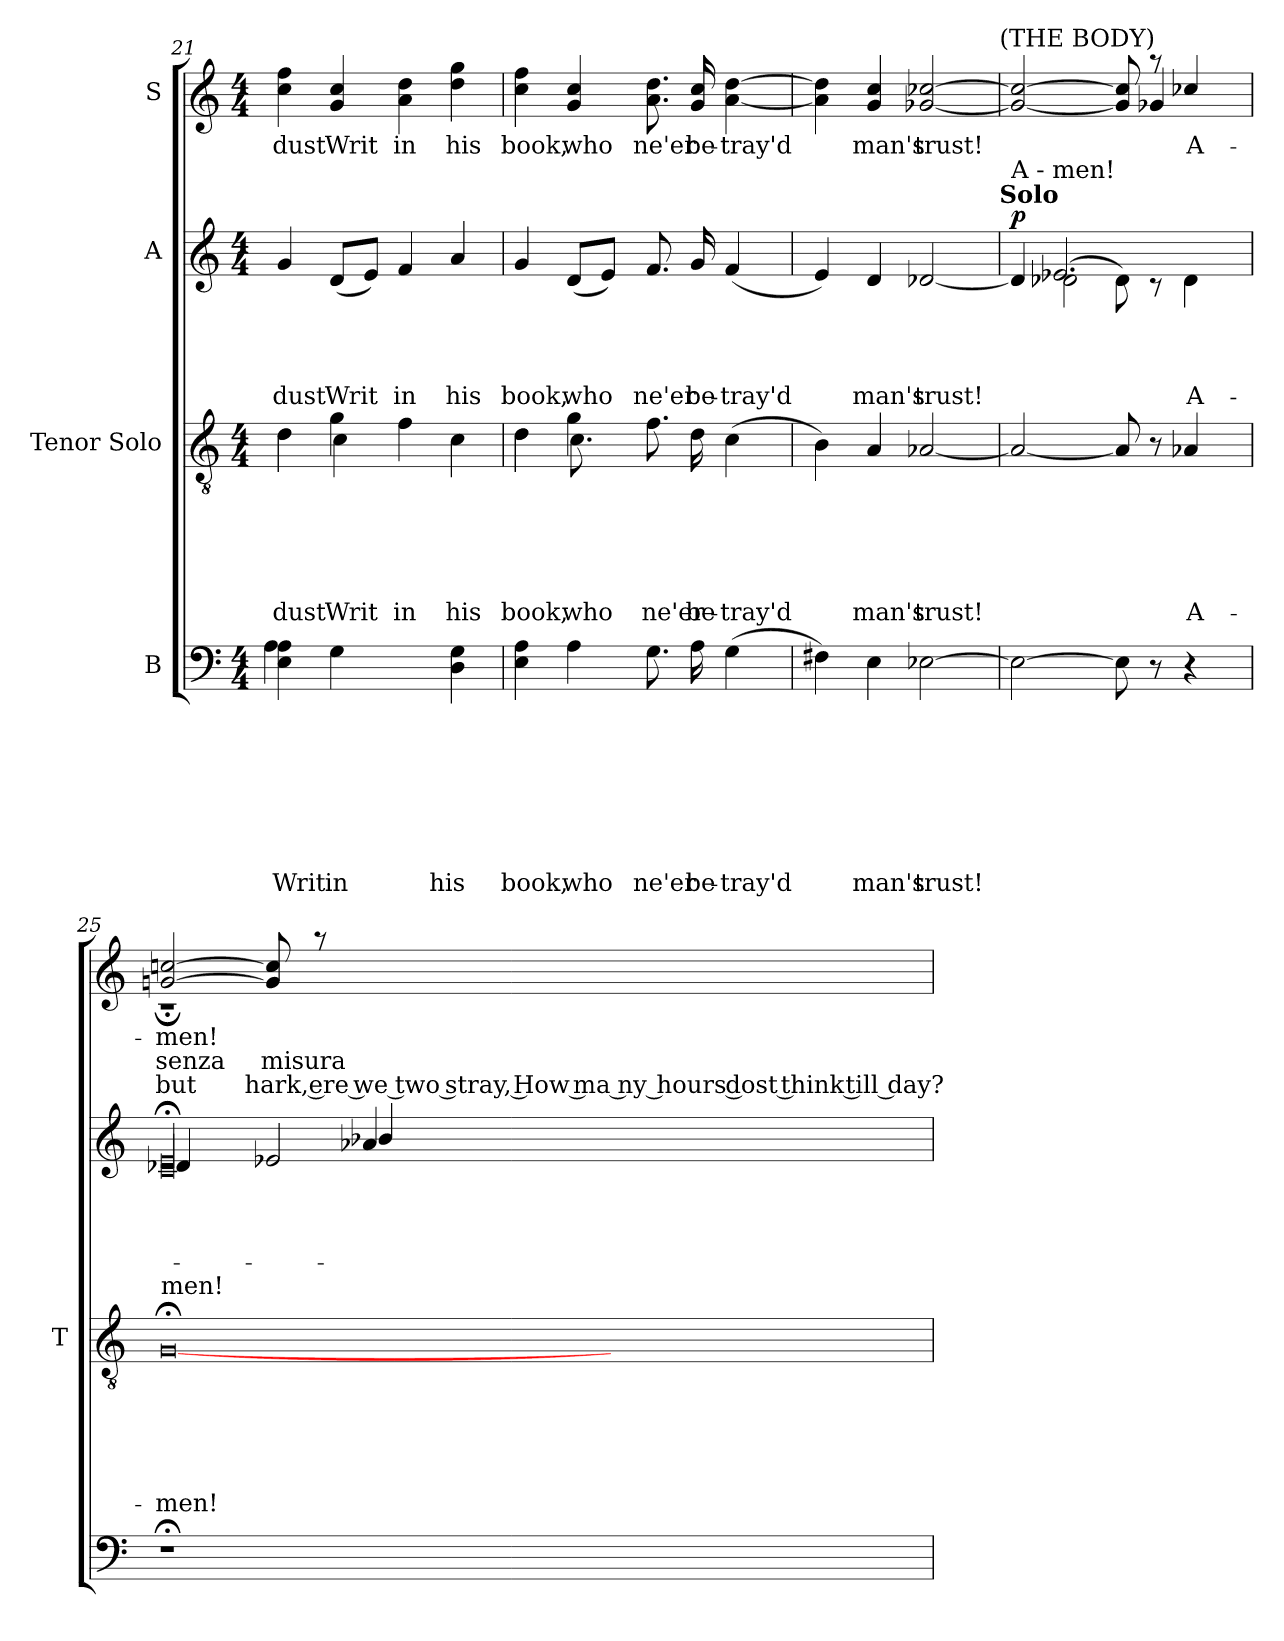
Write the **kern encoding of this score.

**kern	**text	**text	**text	**text	**text	**text	**text	**text	**kern	**text	**text	**text	**text	**text	**text	**kern	**text	**text	**text	**text	**dynam	**kern	**text	**text	**text
*part4	*part4	*part4	*part4	*part4	*part4	*part4	*part4	*part4	*part3	*part3	*part3	*part3	*part3	*part3	*part3	*part2	*part2	*part2	*part2	*part2	*part2	*part1	*part1	*part1	*part1
*staff4	*staff4	*staff4	*staff4	*staff4	*staff4	*staff4	*staff4	*staff4	*staff3	*staff3	*staff3	*staff3	*staff3	*staff3	*staff3	*staff2	*staff2	*staff2	*staff2	*staff2	*staff2	*staff1	*staff1	*staff1	*staff1
*I"B	*	*	*	*	*	*	*	*	*I"Tenor Solo	*	*	*	*	*	*	*I"A	*	*	*	*	*	*I"S	*	*	*
*	*	*	*	*	*	*	*	*	*I'T	*	*	*	*	*	*	*	*	*	*	*	*	*	*	*	*
!!LO:LB:g=z
*clefF4	*	*	*	*	*	*	*	*	*clefGv2	*	*	*	*	*	*	*clefG2	*	*	*	*	*	*clefG2	*	*	*
*k[]	*	*	*	*	*	*	*	*	*k[]	*	*	*	*	*	*	*k[]	*	*	*	*	*	*k[]	*	*	*
*C:	*	*	*	*	*	*	*	*	*C:	*	*	*	*	*	*	*C:	*	*	*	*	*	*C:	*	*	*
*M4/4	*	*	*	*	*	*	*	*	*M4/4	*	*	*	*	*	*	*M4/4	*	*	*	*	*	*M4/4	*	*	*
=21	=21	=21	=21	=21	=21	=21	=21	=21	=21	=21	=21	=21	=21	=21	=21	=21	=21	=21	=21	=21	=21	=21	=21	=21	=21
!	!	!	!	!	!	!	!	!LO:LY:b	!	!	!	!	!	!	!	!	!	!	!	!	!	!	!	!	!
*^	*	*	*	*	*	*	*	*	*	*	*	*	*	*	*	*	*	*	*	*	*	*	*	*	*
!	!	!	!	!	!	!	!	!	!LO:LY:b	!	!	!	!	!	!	!LO:LY:b	!	!	!	!	!LO:LY:b	!	!	!LO:LY:b	!	!
*	*	*	*	*	*	*	*	*	*	*^	*	*	*	*	*	*	*	*	*	*	*	*	*	*	*	*
*	*	*	*	*	*	*	*	*	*	*	*^	*	*	*	*	*	*	*	*	*	*	*	*	*	*	*	*
4E\ 4A\	4A\	.	.	.	.	.	.	.	Writ	4d\	4d\	4ryy	.	.	.	.	.	dust	4g/	.	.	.	dust	.	4cc\ 4ff\	dust	.	.
!	!	!	!	!	!	!	!	!	!LO:LY:b	!	!	!	!	!	!	!	!	!LO:LY:b	!	!	!	!	!LO:LY:b	!	!	!LO:LY:b	!	!
2.ryy	4G\	.	.	.	.	.	.	.	in	4g\	4ryy	4c\	.	.	.	.	.	Writ	(<8d/L	.	.	.	Writ	.	4g/ 4cc/	Writ	.	.
.	.	.	.	.	.	.	.	.	.	.	.	.	.	.	.	.	.	.	8e/J)	.	.	.	.	.	.	.	.	.
!	!	!	!	!	!	!	!	!	!	!	!	!	!	!	!	!	!	!LO:LY:b	!	!	!	!	!LO:LY:b	!	!	!LO:LY:b	!	!
.	4ryy	.	.	.	.	.	.	.	.	2ryy	4f\	4ryy	.	.	.	.	.	in	4f/	.	.	.	in	.	4a\ 4dd\	in	.	.
!	!	!	!	!	!	!	!	!	!LO:LY:b	!	!	!	!	!	!	!	!	!LO:LY:b	!	!	!	!	!LO:LY:b	!	!	!LO:LY:b	!	!
.	4D\ 4G\	.	.	.	.	.	.	.	his	.	4ryy	4c\	.	.	.	.	.	his	4a/	.	.	.	his	.	4dd\ 4gg\	his	.	.
=22	=22	=22	=22	=22	=22	=22	=22	=22	=22	=22	=22	=22	=22	=22	=22	=22	=22	=22	=22	=22	=22	=22	=22	=22	=22	=22	=22	=22
!	!	!	!	!	!	!	!	!	!LO:LY:b	!	!	!	!	!	!	!	!	!LO:LY:b	!	!	!	!	!LO:LY:b	!	!	!LO:LY:b	!	!
*v	*v	*	*	*	*	*	*	*	*	*	*	*	*	*	*	*	*	*	*	*	*	*	*	*	*	*	*	*
4E\ 4A\	.	.	.	.	.	.	.	book,	4d\	4d\	4ryy	.	.	.	.	.	book,	4g/	.	.	.	book,	.	4cc\ 4ff\	book,	.	.
!	!	!	!	!	!	!	!	!LO:LY:b	!	!	!	!	!	!	!	!	!LO:LY:b	!	!	!	!	!LO:LY:b	!	!	!LO:LY:b	!	!
4A\	.	.	.	.	.	.	.	who	4g\	4ryy	8.c\	.	.	.	.	.	who	(<8d/L	.	.	.	who	.	4g/ 4cc/	who	.	.
.	.	.	.	.	.	.	.	.	.	.	.	.	.	.	.	.	.	8e/J)	.	.	.	.	.	.	.	.	.
.	.	.	.	.	.	.	.	.	.	.	4ryy	.	.	.	.	.	.	.	.	.	.	.	.	.	.	.	.
!	!	!	!	!	!	!	!	!LO:LY:b	!	!	!	!	!	!	!	!	!LO:LY:b	!	!	!	!	!LO:LY:b	!	!	!LO:LY:b	!	!
8.G\	.	.	.	.	.	.	.	ne'er	2ryy	8.f\	.	.	.	.	.	.	ne'er	8.f/	.	.	.	ne'er	.	8.a\ 8.dd\	ne'er	.	.
!	!	!	!	!	!	!	!	!LO:LY:b	!	!	!	!	!	!	!	!	!LO:LY:b	!	!	!	!	!LO:LY:b	!	!	!LO:LY:b	!	!
16A\	.	.	.	.	.	.	.	be-	.	4ryy	16d\	.	.	.	.	.	be-	16g/	.	.	.	be-	.	16g/ 16cc/	be-	.	.
!	!	!	!	!	!	!	!	!LO:LY:b	!	!	!	!	!	!	!	!	!LO:LY:b	!	!	!	!	!LO:LY:b	!	!	!LO:LY:b	!	!
(>4G\	.	.	.	.	.	.	.	-tray'd	.	.	(>4c\	.	.	.	.	.	-tray'd	(<4f/	.	.	.	-tray'd	.	[<4a\ [>4dd\	-tray'd	.	.
.	.	.	.	.	.	.	.	.	.	16ryy	.	.	.	.	.	.	.	.	.	.	.	.	.	.	.	.	.
*	*	*	*	*	*	*	*	*	*v	*v	*v	*	*	*	*	*	*	*	*	*	*	*	*	*	*	*	*
=23	=23	=23	=23	=23	=23	=23	=23	=23	=23	=23	=23	=23	=23	=23	=23	=23	=23	=23	=23	=23	=23	=23	=23	=23	=23
4F#X\)	.	.	.	.	.	.	.	.	4B\)	.	.	.	.	.	.	4e/)	.	.	.	.	.	4a\] 4dd\]	.	.	.
!	!	!	!	!	!	!	!	!LO:LY:b	!	!	!	!	!	!	!LO:LY:b	!	!	!	!	!LO:LY:b	!	!	!LO:LY:b	!	!
4E\	.	.	.	.	.	.	.	man's	4A/	.	.	.	.	.	man's	4d/	.	.	.	man's	.	4g/ 4cc/	man's	.	.
!	!	!	!	!	!	!	!	!LO:LY:b	!	!	!	!	!	!	!LO:LY:b	!	!	!	!	!LO:LY:b	!	!	!LO:LY:b	!	!
[>2E-X\	.	.	.	.	.	.	.	trust!	[<2A-X/	.	.	.	.	.	trust!	[<2d-X/	.	.	.	trust!	.	[<2g-X/ [>2cc-X/	trust!	.	.
!	!	!	!	!	!	!	!	!	!	!	!	!	!	!	!	!	!	!	!	!	!	!LO:TX:a:t=(THE BODY)	!	!	!
!	!	!	!	!	!	!	!	!	!	!	!	!	!	!	!	!LO:TX:a:B:t=Solo	!	!	!	!	!	!	!	!	!
=24	=24	=24	=24	=24	=24	=24	=24	=24	=24	=24	=24	=24	=24	=24	=24	=24	=24	=24	=24	=24	=24	=24	=24	=24	=24
*	*	*	*	*	*	*	*	*	*	*	*	*	*	*	*	*^	*	*	*	*	*	*^	*	*	*
*	*	*	*	*	*	*	*	*	*	*	*	*	*	*	*	*	*^	*	*	*	*	*	*	*	*	*	*
!	!	!	!	!	!	!	!	!	!	!	!	!	!	!	!	!LO:TX:a:t=A - men!	!	!	!	!	!	!	!	!	!	!	!	!
!	!	!	!	!	!	!	!	!	!	!	!	!	!	!	!	!	!	!	!	!	!	!	!LO:DY:a	!	!	!	!	!
2E-\_	.	.	.	.	.	.	.	.	2A-/_	.	.	.	.	.	.	4d-/]	4ryy	2ryy	.	.	.	.	p	2g-/_ 2cc-/_	2ryy	.	.	.
.	.	.	.	.	.	.	.	.	.	.	.	.	.	.	.	(<2d-X\	2.e-X/	.	.	.	.	.	.	.	.	.	.	.
8E-\]	.	.	.	.	.	.	.	.	8A-/]	.	.	.	.	.	.	.	.	8d-\)	.	.	.	.	.	8g-/] 8cc-/]	8ryy	.	.	.
8r	.	.	.	.	.	.	.	.	8r	.	.	.	.	.	.	.	.	8rc	.	.	.	.	.	8raa	4g-X/	.	.	.
!	!	!	!	!	!	!	!	!	!	!	!	!	!	!	!LO:LY:b	!	!	!	!	!	!	!LO:LY:b	!	!	!	!LO:LY:b	!	!
4r	.	.	.	.	.	.	.	.	4A-X/	.	.	.	.	.	A-	4ryy	.	4d-\	.	.	.	A-	.	4cc-X/	.	A-	.	.
.	.	.	.	.	.	.	.	.	.	.	.	.	.	.	.	.	.	.	.	.	.	.	.	.	8ryy	.	.	.
*	*	*	*	*	*	*	*	*	*	*	*	*	*	*	*	*v	*v	*v	*	*	*	*	*	*	*	*	*	*
!!LO:PB:g=z	!!
=25	=25	=25	=25	=25	=25	=25	=25	=25	=25	=25	=25	=25	=25	=25	=25	=25	=25	=25	=25	=25	=25	=25	=25	=25	=25	=25
!	!	!	!	!	!	!	!	!	!LO:TX:a:t=men!	!	!	!	!	!	!	!	!	!	!	!	!	!	!	!	!	!
!	!	!	!	!	!	!	!	!	!	!	!	!	!	!	!LO:LY:b	!	!	!	!	!	!	!	!	!LO:LY:b	!LO:LY:b	!LO:LY:b
*	*	*	*	*	*	*	*	*	*	*	*	*	*	*	*	*^	*	*	*	*	*	*	*	*	*	*
*	*	*	*	*	*	*	*	*	*	*	*	*	*	*	*	*	*^	*	*	*	*	*	*	*	*	*	*
*	*	*	*	*	*	*	*	*	*	*	*	*	*	*	*	*	*	*^	*	*	*	*	*	*	*	*	*	*
1r;<	.	.	.	.	.	.	.	.	[<0G;	.	.	.	.	.	-men!	00c;< 00e;<	4d-X/	2.ryy	2.ryy	.	.	.	.	.	[<2gn/ [>2ccn/	1r;c	-men!	senza	but
.	.	.	.	.	.	.	.	.	.	.	.	.	.	.	.	.	4ryy	.	.	.	.	.	.	.	.	.	.	.	.
!	!	!	!	!	!	!	!	!	!	!	!	!	!	!	!	!	!	!	!	!	!	!	!	!	!	!	!	!LO:LY:b	!LO:LY:b
.	.	.	.	.	.	.	.	.	.	.	.	.	.	.	.	.	2e-X/	.	.	.	.	.	.	.	8g/] 8cc/]	.	.	misura	hark, ere we two stray, How ma ny hours dost think till day?
.	.	.	.	.	.	.	.	.	.	.	.	.	.	.	.	.	.	.	.	.	.	.	.	.	8raa	.	.	.	.
.	.	.	.	.	.	.	.	.	.	.	.	.	.	.	.	.	.	4a-X/	4b-X/	.	.	.	.	.	0.ryy	.	.	.	.
0.ryy	.	.	.	.	.	.	.	.	.	.	.	.	.	.	.	.	0.ryy	0.ryy	0.ryy	.	.	.	.	.	.	0.ryy	.	.	.
.	.	.	.	.	.	.	.	.	0ryy	.	.	.	.	.	.	.	.	.	.	.	.	.	.	.	.	.	.	.	.
.	.	.	.	.	.	.	.	.	.	.	.	.	.	.	.	.	.	.	.	.	.	.	.	.	4ryy	.	.	.	.
*	*	*	*	*	*	*	*	*	*	*	*	*	*	*	*	*v	*v	*v	*v	*	*	*	*	*	*	*	*	*	*
*	*	*	*	*	*	*	*	*	*	*	*	*	*	*	*	*	*	*	*	*	*	*v	*v	*	*	*
=	=	=	=	=	=	=	=	=	=	=	=	=	=	=	=	=	=	=	=	=	=	=	=	=	=
*-	*-	*-	*-	*-	*-	*-	*-	*-	*-	*-	*-	*-	*-	*-	*-	*-	*-	*-	*-	*-	*-	*-	*-	*-	*-
